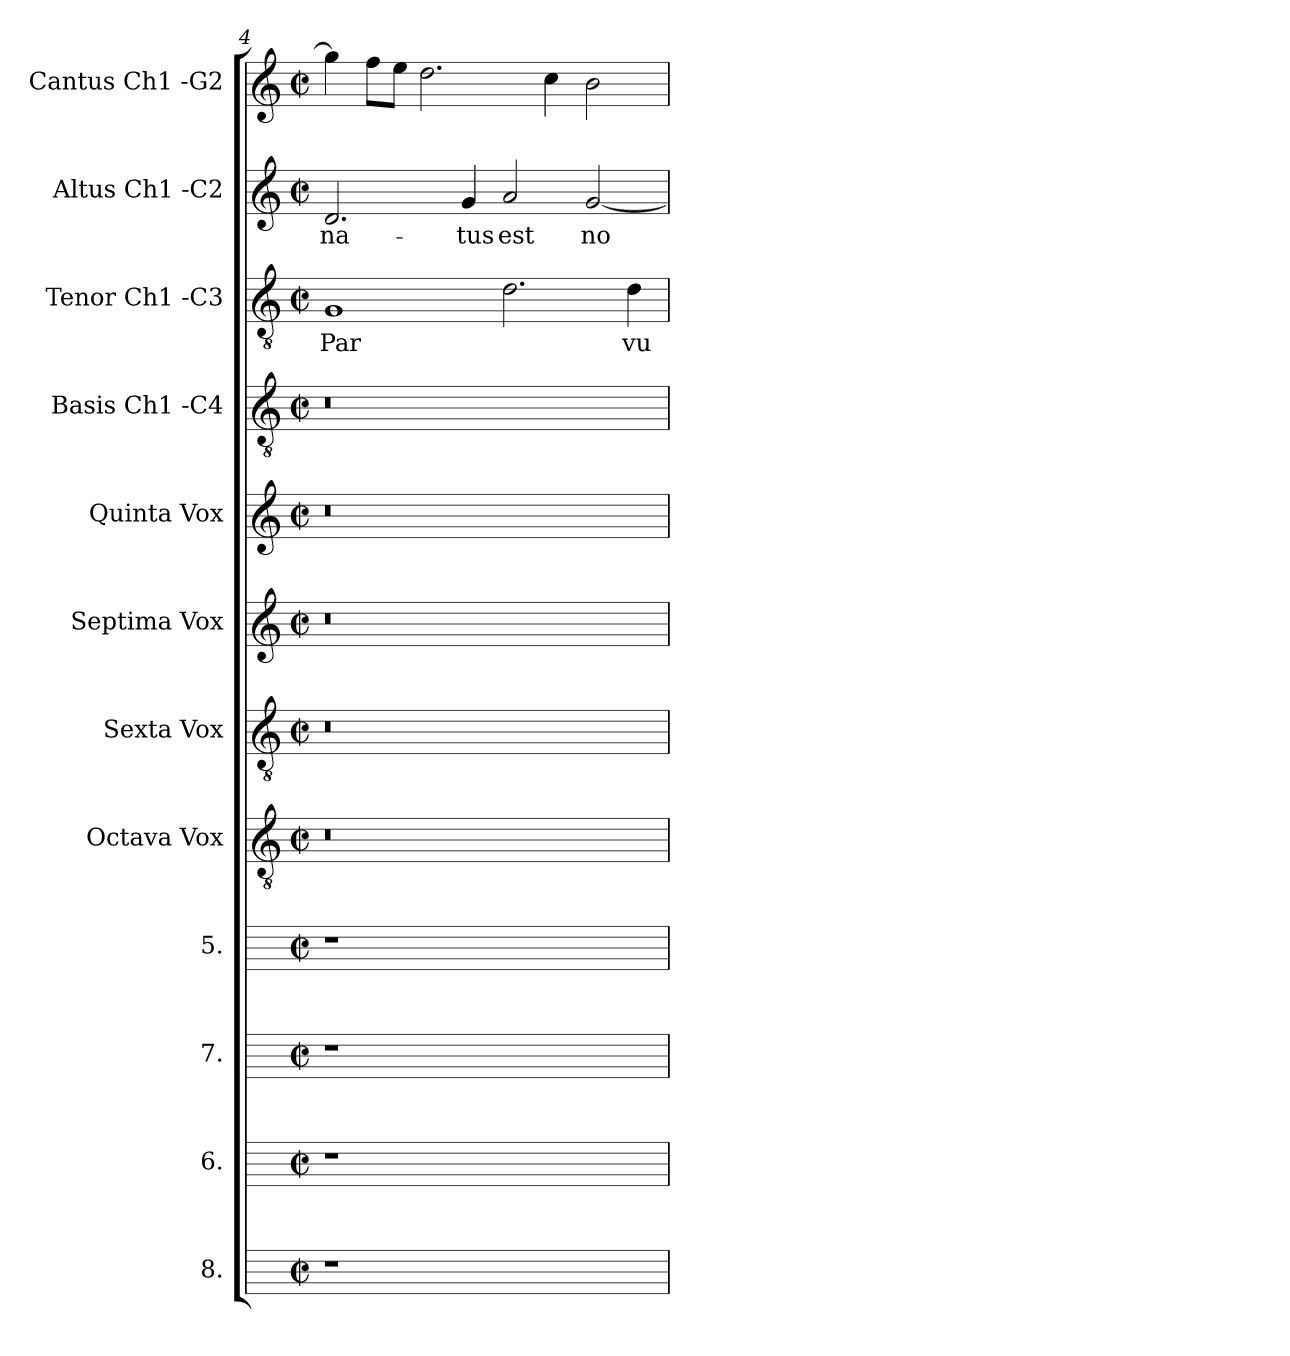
**kern	**kern	**kern	**kern	**kern	**kern	**kern	**kern	**kern	**kern	**text	**kern	**text	**kern	**text
*part12	*part11	*part10	*part9	*part8	*part7	*part6	*part5	*part4	*part3	*part3	*part2	*part2	*part1	*part1
*staff12	*staff11	*staff10	*staff9	*staff8	*staff7	*staff6	*staff5	*staff4	*staff3	*staff3	*staff2	*staff2	*staff1	*staff1
*I"8.	*I"6.	*I"7.	*I"5.	*I"Octava  Vox	*I"Sexta  Vox	*I"Septima  Vox	*I"Quinta  Vox	*I"Basis  Ch1 -C4	*I"Tenor  Ch1 -C3	*	*I"Altus  Ch1 -C2	*	*I"Cantus  Ch1 -G2	*
*	*	*	*	*	*	*	*	*I'B	*I'T	*	*I'A	*	*I'C	*
*	*	*	*	*clefGv2	*clefGv2	*clefG2	*clefG2	*clefGv2	*clefGv2	*	*clefG2	*	*clefG2	*
*k[]	*k[]	*k[]	*k[]	*k[]	*k[]	*k[]	*k[]	*k[]	*k[]	*	*k[]	*	*k[]	*
*C:	*C:	*C:	*C:	*C:	*C:	*C:	*C:	*C:	*C:	*	*C:	*	*C:	*
*M2/2	*M2/2	*M2/2	*M2/2	*M2/2	*M2/2	*M2/2	*M2/2	*M2/2	*M2/2	*	*M2/2	*	*M2/2	*
*met(c|)	*met(c|)	*met(c|)	*met(c|)	*met(c|)	*met(c|)	*met(c|)	*met(c|)	*met(c|)	*met(c|)	*	*met(c|)	*	*met(c|)	*
=4	=4	=4	=4	=4	=4	=4	=4	=4	=4	=4	=4	=4	=4	=4
!	!	!	!	!	!	!	!	!	!	!LO:LY:b:cj	!	!LO:LY:b:cj	!	!LO:LY:b:cj
1r	1r	1r	1r	0r	0r	0r	0r	0r	1G	Par-	2.d/	na-	4gg\]	--
!	!	!	!	!	!	!	!	!	!	!	!	!	!	!LO:LY:b:cj
.	.	.	.	.	.	.	.	.	.	.	.	.	8ff\L	--
!	!	!	!	!	!	!	!	!	!	!	!	!	!	!LO:LY:b:cj
.	.	.	.	.	.	.	.	.	.	.	.	.	8ee\J	--
!	!	!	!	!	!	!	!	!	!	!	!	!	!	!LO:LY:b:cj
.	.	.	.	.	.	.	.	.	.	.	.	.	2.dd\	--
!	!	!	!	!	!	!	!	!	!	!	!	!LO:LY:b:cj	!	!
.	.	.	.	.	.	.	.	.	.	.	4g/	-tus	.	.
!	!	!	!	!	!	!	!	!	!	!LO:LY:b:cj	!	!LO:LY:b:cj	!	!
1ryy	1ryy	1ryy	1ryy	.	.	.	.	.	2.d\	--	2a/	est	.	.
!	!	!	!	!	!	!	!	!	!	!	!	!	!	!LO:LY:b:cj
.	.	.	.	.	.	.	.	.	.	.	.	.	4cc\	--
!	!	!	!	!	!	!	!	!	!	!	!	!LO:LY:b:cj	!	!LO:LY:b:cj
.	.	.	.	.	.	.	.	.	.	.	[<2g/	no-	2b\	--
!	!	!	!	!	!	!	!	!	!	!LO:LY:b:cj	!	!	!	!
.	.	.	.	.	.	.	.	.	4d\	-vu-	.	.	.	.
=	=	=	=	=	=	=	=	=	=	=	=	=	=	=
*-	*-	*-	*-	*-	*-	*-	*-	*-	*-	*-	*-	*-	*-	*-
